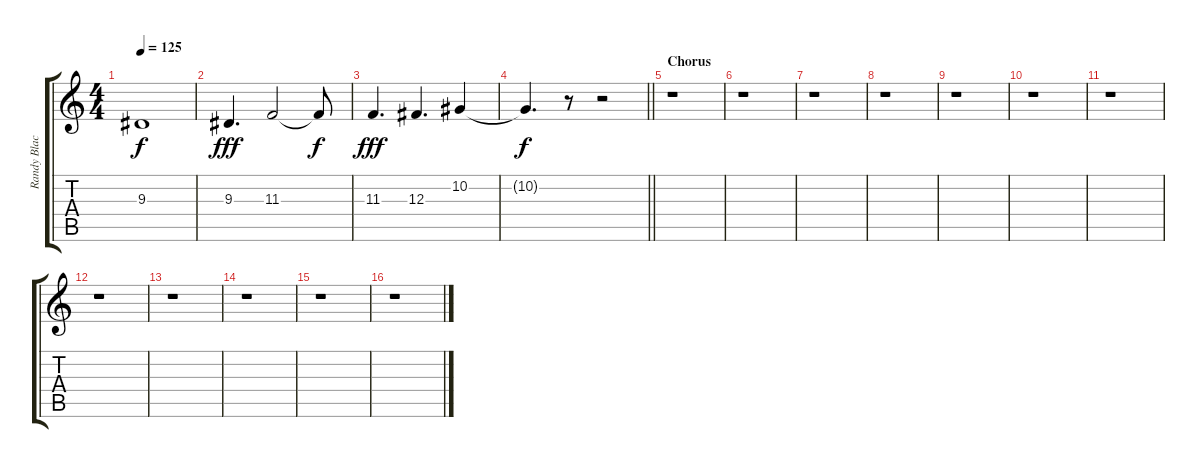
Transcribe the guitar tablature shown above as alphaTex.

\track ("Randy Black" "Randy Blac") {instrument tubularbells}
\staff {score tabs}
\tuning (Eb4 Bb3 Gb3 Db3 Ab2 Eb2) {hide}
\ts (4 4)
\tempo 125
\clef g2
\ks c
9.3.1{dy f volume 14} |
9.3.4{d dy fff} 11.3.2 11.3{t}.8{dy f} |
11.3.4{d dy fff} 12.3.4{d} 10.2.4 |
\barLineRight lightlight
10.2{t}.4{d dy f} r.8 r.2 |
\section ("" "Chorus")
r.1 |
r.1 |
r.1 |
r.1 |
r.1 |
r.1 |
r.1 |
r.1 |
r.1 |
r.1 |
r.1 |
r.1
